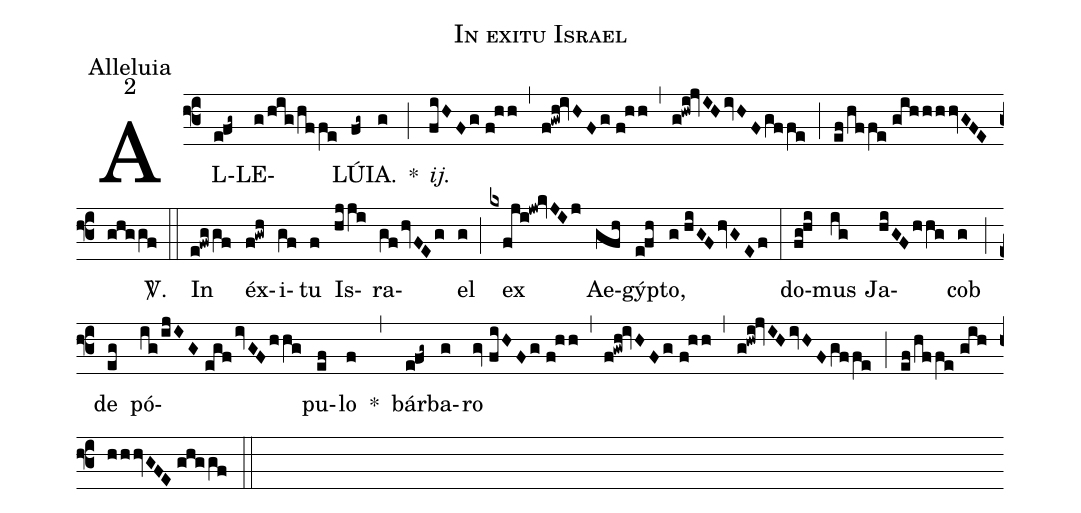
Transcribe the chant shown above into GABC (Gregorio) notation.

name:In exitu Israel;
office-part:Alleluia;
mode:2;
%%
(f3) AL(e!fg~)LE(g/hig/hffe)LÚ(fg~)IA.(g) *(;) <i>ij.</i>(fiHF/g//f!hh) (,) (f!gwh!ivHF/g//f!hh) (,) (g!hwi!jvIH/ivHF/gffe) (;) (ef/hffe//gihhhhvGFE//ghggf) <sp>V/</sp>.(::) In(e!fwggf) éx(f!gwh)i(gf)tu(f) Is(hjji)ra(gf/hvFEg)el(g) (;) ex(kxfji!jw!kvJIj) Ae(gfh)gýp(e!fh)to,(g//hiGF/hvGEf) (:) do(fg!hi)mus(ig) Ja(hiGF/hhg)cob(g) (;) de(eg) pó(ig/ijIG//egf/ivGF/hhg)pu(ef)lo(f) *(,) bár(e!fg~)ba(g)ro(gv//fiHF/g//f!hh) (,) (f!gwh!ivHF/g//f!hh) (,) (g!hwi!jvIH/ivHF/gffe) (;) (ef/hffe//gihhhhvGFE//ghggf) (::)
